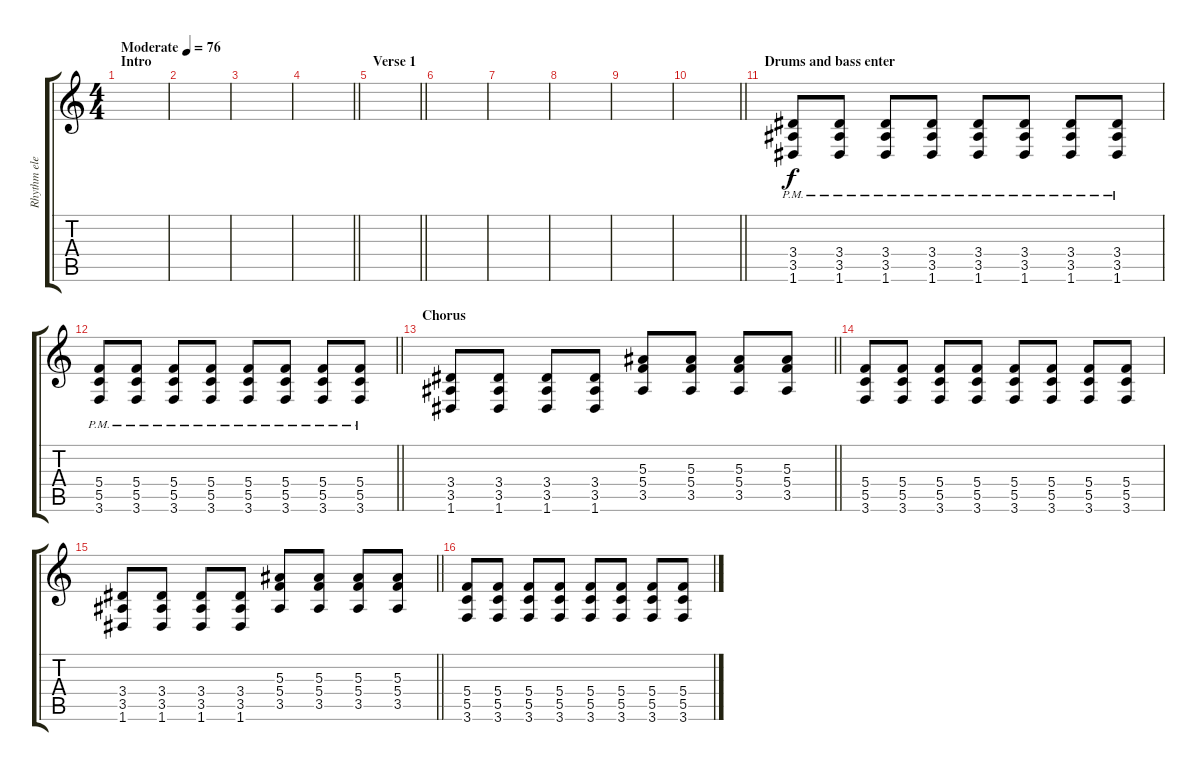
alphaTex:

\track ("Rhythm elect." "Rhythm ele") {instrument overdrivenguitar}
\staff {score tabs}
\tuning (D4 A3 F3 C3 G2 D2) {hide}
\ts (4 4)
\section ("" "Intro")
\tempo (76 "Moderate")
\clef g2
\ks c
|
|
|
\barLineRight lightlight
|
\section ("" "Verse 1")
\barLineRight lightlight
|
\section ("" "")
|
|
|
|
\barLineRight lightlight
|
\section ("" "Drums and bass enter")
(3.4{pm} 3.5{pm} 1.6{pm}).8 (3.4{pm} 3.5{pm} 1.6{pm}).8 (3.4{pm} 3.5{pm} 1.6{pm}).8 (3.4{pm} 3.5{pm} 1.6{pm}).8 (3.4{pm} 3.5{pm} 1.6{pm}).8 (3.4{pm} 3.5{pm} 1.6{pm}).8 (3.4{pm} 3.5{pm} 1.6{pm}).8 (3.4{pm} 3.5{pm} 1.6{pm}).8 |
\barLineRight lightlight
(5.4{pm} 5.5{pm} 3.6{pm}).8 (5.4{pm} 5.5{pm} 3.6{pm}).8 (5.4{pm} 5.5{pm} 3.6{pm}).8 (5.4{pm} 5.5{pm} 3.6{pm}).8 (5.4{pm} 5.5{pm} 3.6{pm}).8 (5.4{pm} 5.5{pm} 3.6{pm}).8 (5.4{pm} 5.5{pm} 3.6{pm}).8 (5.4{pm} 5.5{pm} 3.6{pm}).8 |
\section ("" "Chorus")
\barLineRight lightlight
(3.4 3.5 1.6).8 (3.4 3.5 1.6).8 (3.4 3.5 1.6).8 (3.4 3.5 1.6).8 (5.3 5.4 3.5).8 (5.3 5.4 3.5).8 (5.3 5.4 3.5).8 (5.3 5.4 3.5).8 |
\section ("" "")
(5.4 5.5 3.6).8 (5.4 5.5 3.6).8 (5.4 5.5 3.6).8 (5.4 5.5 3.6).8 (5.4 5.5 3.6).8 (5.4 5.5 3.6).8 (5.4 5.5 3.6).8 (5.4 5.5 3.6).8 |
\barLineRight lightlight
(3.4 3.5 1.6).8 (3.4 3.5 1.6).8 (3.4 3.5 1.6).8 (3.4 3.5 1.6).8 (5.3 5.4 3.5).8 (5.3 5.4 3.5).8 (5.3 5.4 3.5).8 (5.3 5.4 3.5).8 |
(5.4 5.5 3.6).8 (5.4 5.5 3.6).8 (5.4 5.5 3.6).8 (5.4 5.5 3.6).8 (5.4 5.5 3.6).8 (5.4 5.5 3.6).8 (5.4 5.5 3.6).8 (5.4 5.5 3.6).8
